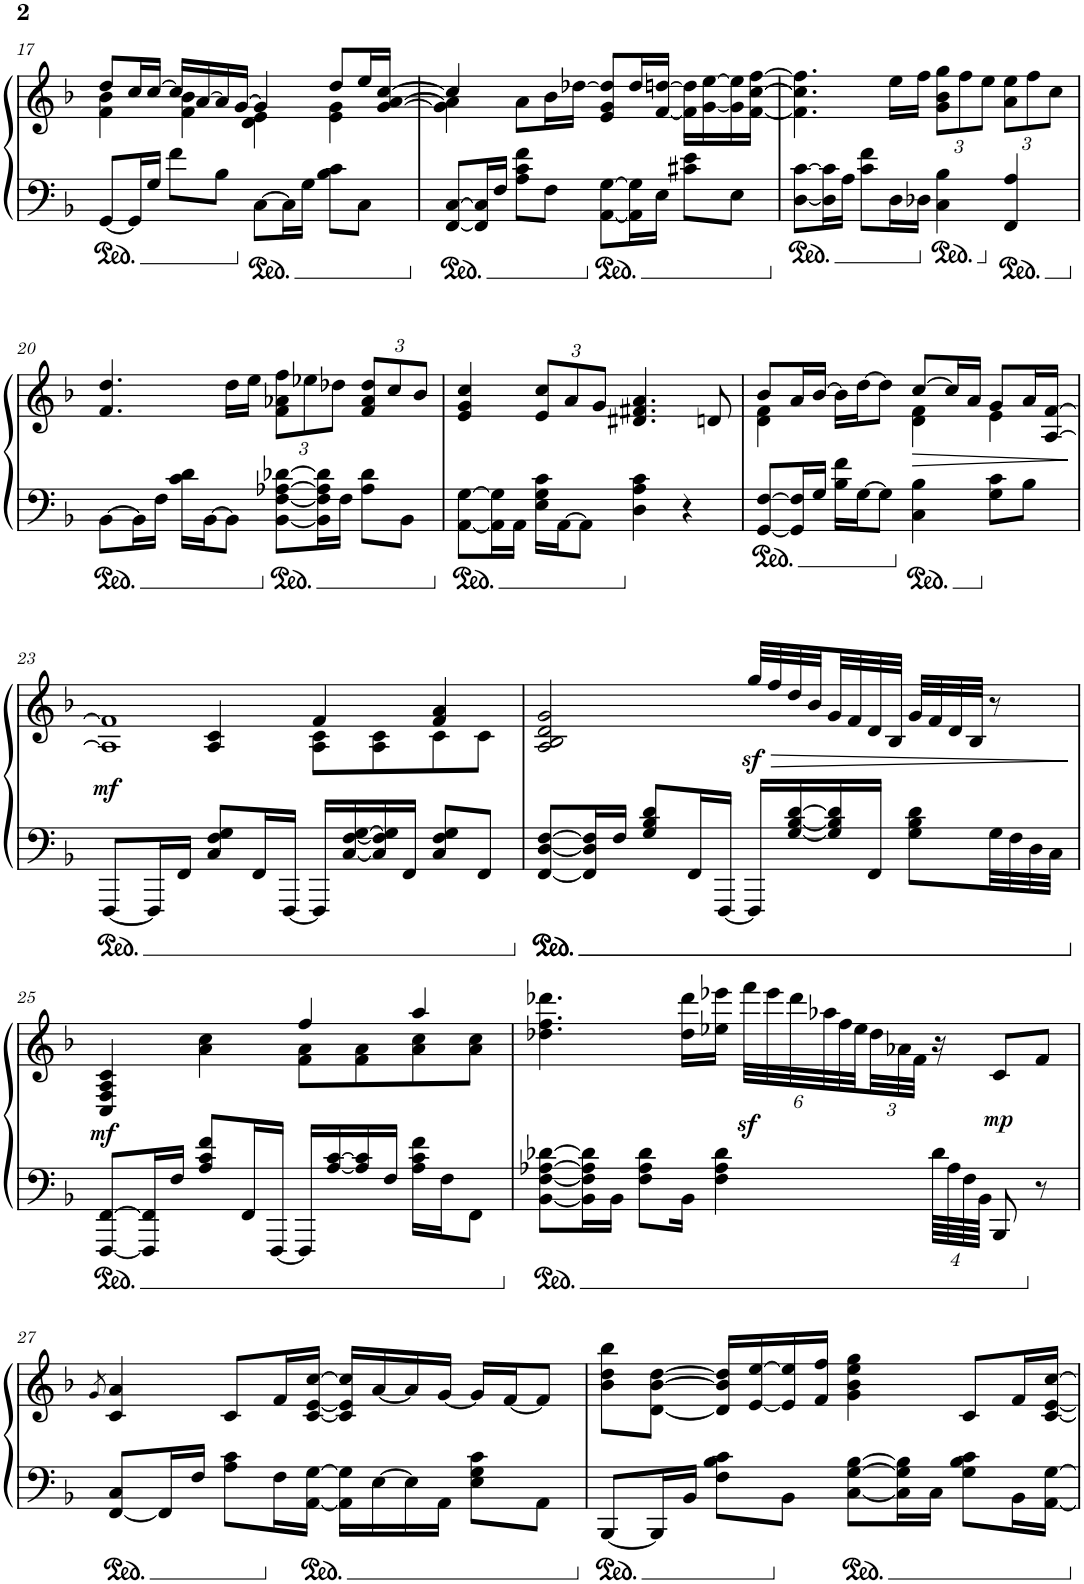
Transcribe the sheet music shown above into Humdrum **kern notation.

**kern	**kern	**dynam
*part1	*part1	*part1
*staff2	*staff1	*staff1/2
*I"Piano	*	*
*I'Pno.	*	*
!!LO:PB:g=z
*clefF4	*clefG2	*
*k[b-]	*k[b-]	*
*M4/4	*M4/4	*
=17	=17	=17
*	*^	*
[8GG/L	8dd/L	4f\ 4b-\	.
16GG/L]	16cc/L	.	.
16G/JJ	[16cc/JJ	.	.
8f\L	16cc/LL]	4f\ 4b-\	.
.	[16a/	.	.
8B-\J	16a/]	.	.
.	[16g/JJ	.	.
[8C\L	4g/]	4d\ 4e\	.
16C\L]	.	.	.
16G\JJ	.	.	.
8B-\ 8c\L	8dd/L	4e\ 4g\	.
8C\J	16ee/L	.	.
.	[16g/ [16a/ [16cc/JJ	.	.
=18	=18	=18	=18
[8FF/ [8C/L	4cc/]	4g\] 4a\]	.
16FF/] 16C/]L	.	.	.
16F/JJ	.	.	.
8A\ 8c\ 8f\L	8a\L	2.ryy	.
8F\J	16b-\L	.	.
.	[16dd-X\JJ	.	.
[8AA\ [8G\L	8e/ 8g/ 8dd-/]L	.	.
16AA\] 16G\]L	16dd-/L	.	.
16E\JJ	[16f/ [16ddn/JJ	.	.
8c#X\ 8e\L	16f\] 16dd\]LL	.	.
.	[16g\ [16ee\	.	.
8E\J	16g\] 16ee\]	.	.
.	[16f\ [16cc\ [16ff\JJ	.	.
*	*v	*v	*
=19	=19	=19
[8D\ [8c\L	4.f\] 4.cc\] 4.ff\]	.
16D\] 16c\]L	.	.
16A\JJ	.	.
8c\ 8f\L	.	.
16D\L	16ee\LL	.
16D-X\JJ	16ff\JJ	.
*	*Xbrackettup	*
4C\ 4B-\	12g\ 12b-\ 12gg\L	.
.	12ff\	.
.	12ee\J	.
4FF/ 4A/	12a\ 12ee\L	.
.	12ff\	.
.	12cc\J	.
!!LO:LB:g=z
=20	=20	=20
[8BB-\L	4.f/ 4.dd/	.
16BB-\L]	.	.
16F\JJ	.	.
16c\ 16d\LL	.	.
[16BB-\J	.	.
8BB-\J]	16dd\LL	.
.	16ee\JJ	.
[8BB-\ [8F\ [8A-X\ [8d-X\L	12f\ 12a-X\ 12ff\L	.
.	12ee-X\	.
16BB-\] 16F\] 16A-\] 16d-\]L	.	.
.	12dd-X\J	.
16F\JJ	.	.
8A-\ 8d-\L	12f/ 12a-/ 12dd-/L	.
.	12cc/	.
8BB-\J	.	.
.	12b-/J	.
=21	=21	=21
[8AA\ [8G\L	4e/ 4g/ 4cc/	.
16AA\] 16G\]L	.	.
16AA\JJ	.	.
16E\ 16G\ 16c\LL	12e/ 12cc/L	.
[16AA\J	.	.
.	12a/	.
8AA\J]	.	.
.	12g/J	.
4D\ 4A\ 4c\	4.d#X/ 4.f#X/ 4.a/	.
4r	.	.
.	8dn/	.
=22	=22	=22
*	*^	*
[8GG/ [8F/L	8b-/L	4d\ 4f\	.
16GG/] 16F/]L	16a/L	.	.
16G/JJ	[16b-/JJ	.	.
16B-\ 16f\LL	16b-\LL]	4ryy	.
[16G\J	[16dd\J	.	.
8G\J]	8dd\J]	.	.
!	!	!	!LO:HP:b
4C\ 4B-\	[8cc/L	4d\ 4f\	>
.	16cc/L]	.	.
.	16a/JJ	.	.
8G\ 8c\L	8g/L	4e\	.
8B-\J	16a/L	.	.
.	[16A/ [16f/JJ	.	.
*	*v	*v	*
.	.	]
!!LO:LB:g=z
=23	=23	=23
*	*^	*
*	*	*^	*
!	!	!	!	!LO:DY:b
[8FFF/L	1A] 1f]	4ryy	2ryy	mf
16FFF/L]	.	.	.	.
16FF/JJ	.	.	.	.
8C/ 8F/ 8G/L	.	4A/ 4c/	.	.
16FF/L	.	.	.	.
[16FFF/JJ	.	.	.	.
16FFF/LL]	.	4f/	8A\ 8c\L	.
[16C/ [16F/ [16G/	.	.	.	.
16C/] 16F/] 16G/]	.	.	8A\ 8c\	.
16FF/JJ	.	.	.	.
8C/ 8F/ 8G/L	.	4f/ 4a/	8c\	.
8FF/J	.	.	8c\J	.
*	*v	*v	*v	*
=24	=24	=24
[8FF/ [8D/ [8F/L	2A/ 2B-/ 2d/ 2g/	.
16FF/] 16D/] 16F/]L	.	.
16F/JJ	.	.
8G/ 8B-/ 8d/L	.	.
16FF/L	.	.
[16FFF/JJ	.	.
!	!	!LO:HP:b
16FFF/LL]	32ggz</LLL	>
.	32ff/	.
[16G/ [16B-/ [16d/	32dd/	.
.	32b-/	.
16G/] 16B-/] 16d/]	32g/	.
.	32f/	.
16FF/JJ	32d/	.
.	32B-/JJJ	.
8G\ 8B-\ 8d\L	32g/LLL	.
.	32f/	.
.	32d/	.
.	32B-/JJJ	.
32G\LL	8r	.
32F\	.	.
32D\	.	.
32C\JJJ	.	.
.	.	]
!!LO:LB:g=z
=25	=25	=25
*	*^	*
!	!	!	!LO:DY:b
[8FFF/ [8FF/L	4C/ 4F/ 4A/ 4c/	2ryy	mf
16FFF/] 16FF/]L	.	.	.
16F/JJ	.	.	.
8A/ 8c/ 8f/L	4a\ 4cc\	.	.
16FF/L	.	.	.
[16FFF/JJ	.	.	.
16FFF/LL]	4ff/	8f\ 8a\L	.
[16A/ [16c/	.	.	.
16A/] 16c/]	.	8f\ 8a\	.
16F/JJ	.	.	.
16A\ 16c\ 16f\LL	4aa/	8a\ 8cc\	.
16F\J	.	.	.
8FF\J	.	8a\ 8cc\J	.
*	*v	*v	*
=26	=26	=26
[8BB-\ [8F\ [8A-X\ [8d-X\L	4.dd-X\ 4.ff\ 4.ddd-X\	.
16BB-\] 16F\] 16A-\] 16d-\]L	.	.
16BB-\JJ	.	.
8F\ 8A-\ 8d-\L	.	.
16BB-\Jk	16dd-\ 16ddd-\LL	.
4F\ 4A-\ 4d-\	16ee-X\ 16eee-X\JJ	.
.	48fffz<\LLL	.
.	48eee-\	.
.	48ddd-\	.
.	48aa-X\	.
.	48ff\	.
.	48ee-\	.
.	48dd-\	.
.	48a-X\	.
.	48f\JJJ	.
64d-\LLLL	16r	.
64A-\	.	.
64F\	.	.
64BB-\JJJJ	.	.
!	!	!LO:DY:b
8BBB-/	8c/L	mp
8r	8f/J	.
!!LO:LB:g=z
=27	=27	=27
.	8qg/	.
[8FF/ 8C/L	4c/ 4a/	.
16FF/L]	.	.
16F/JJ	.	.
8A\ 8c\L	8c/L	.
16F\L	16f/L	.
[16AA\ [16G\JJ	[16c/ [16e/ [16cc/JJ	.
16AA\] 16G\]LL	16c/] 16e/] 16cc/]LL	.
[16E\	[16a/	.
16E\]	16a/]	.
16AA\JJ	[16g/JJ	.
8E\ 8G\ 8c\L	16g/LL]	.
.	[16f/J	.
8AA\J	8f/J]	.
=28	=28	=28
[8BBB-/L	8b-\ 8dd\ 8bb-\L	.
16BBB-/L]	[8d\ [8b-\ [8dd\J	.
16BB-/JJ	.	.
8F\ 8B-\ 8c\L	16d/] 16b-/] 16dd/]LL	.
.	[16e/ [16ee/	.
8BB-\J	16e/] 16ee/]	.
.	16f/ 16ff/JJ	.
[8C\ [8G\ [8B-\L	4g\ 4b-\ 4ee\ 4gg\	.
16C\] 16G\] 16B-\]L	.	.
16C\JJ	.	.
8G\ 8B-\ 8c\L	8c/L	.
16BB-\L	16f/L	.
[16AA\ [16G\JJ	[16c/ [16e/ [16cc/JJ	.
=	=	=
*-	*-	*-
